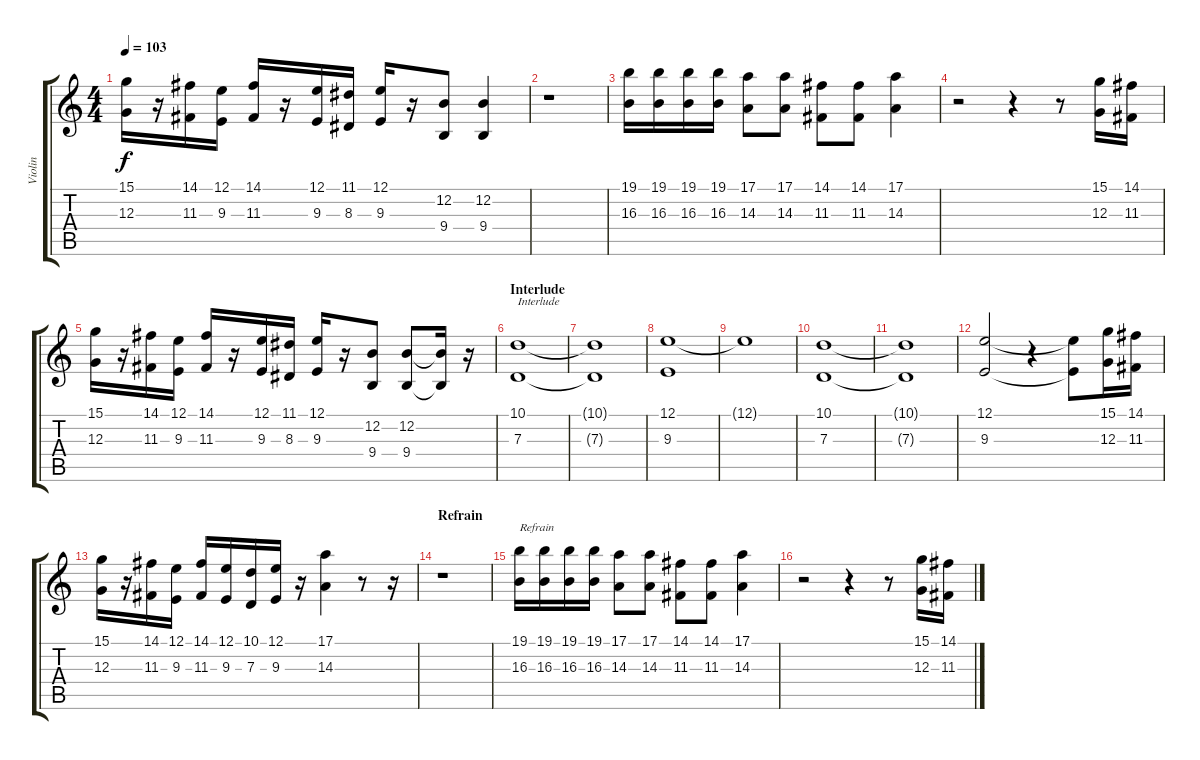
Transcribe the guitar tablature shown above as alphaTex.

\track ("Violin" "Violin") {instrument violin}
\staff {score tabs}
\tuning (E4 B3 G3 D3 A2 E2) {hide}
\ts (4 4)
\tempo 103
\clef g2
\ks c
(15.1 12.3).16{dy f} r.16 (14.1 11.3).16 (12.1 9.3).16 (14.1 11.3).16 r.16 (12.1 9.3).16 (11.1 8.3).16 (12.1 9.3).16 r.16 (12.2 9.4).8 (12.2 9.4).4 |
r.1 |
(19.1 16.3).16 (19.1 16.3).16 (19.1 16.3).16 (19.1 16.3).16 (17.1 14.3).8 (17.1 14.3).8 (14.1 11.3).8 (14.1 11.3).8 (17.1 14.3).4 |
r.2 r.4 r.8 (15.1 12.3).16 (14.1 11.3).16 |
(15.1 12.3).16 r.16 (14.1 11.3).16 (12.1 9.3).16 (14.1 11.3).16 r.16 (12.1 9.3).16 (11.1 8.3).16 (12.1 9.3).16 r.16 (12.2 9.4).8 (12.2 9.4).8 (12.2{t} 9.4{t}).16 r.16{volume 2} |
\section ("" "Interlude")
(10.1 7.3).1{txt "Interlude" volume 5} |
(10.1{t} 7.3{t}).1 |
(12.1 9.3).1 |
12.1{t}.1 |
(10.1 7.3).1 |
(10.1{t} 7.3{t}).1 |
(12.1 9.3).2 r.4 (12.1{t} 9.3{t}).8 (15.1 12.3).16{volume 6} (14.1 11.3).16 |
(15.1 12.3).16 r.16 (14.1 11.3).16 (12.1 9.3).16 (14.1 11.3).16 (12.1 9.3).16 (10.1 7.3).16 (12.1 9.3).16 r.16 (17.1 14.3).4 r.8 r.16 |
\section ("" "Refrain")
r.1 |
(19.1 16.3).16{txt "Refrain" volume 8} (19.1 16.3).16 (19.1 16.3).16 (19.1 16.3).16 (17.1 14.3).8 (17.1 14.3).8 (14.1 11.3).8 (14.1 11.3).8 (17.1 14.3).4 |
r.2 r.4 r.8 (15.1 12.3).16 (14.1 11.3).16
